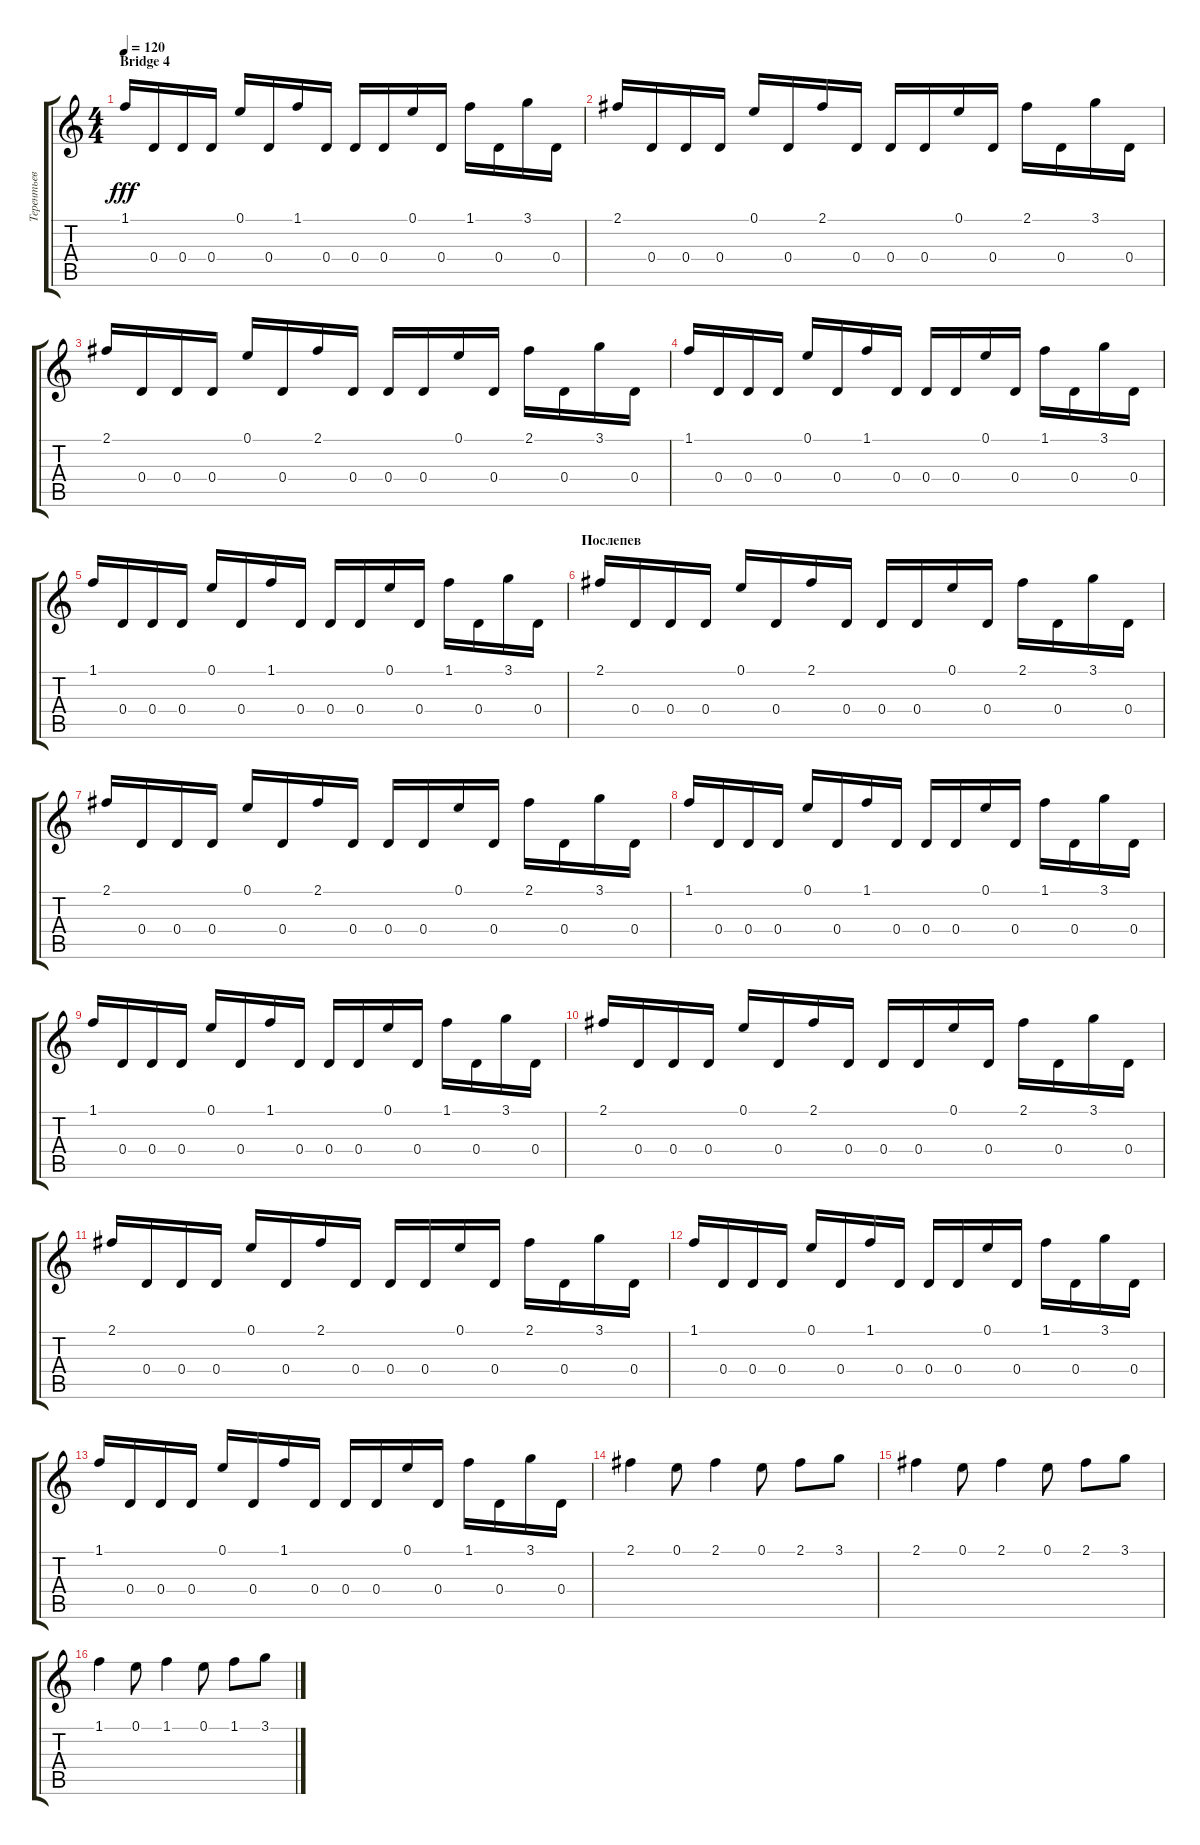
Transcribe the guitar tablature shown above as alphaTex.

\track ("Терентьев" "Терентьев") {instrument overdrivenguitar}
\staff {score tabs}
\tuning (E4 B3 G3 D3 A2 E2) {hide}
\ts (4 4)
\section ("" "Bridge 4")
\tempo 120
\clef g2
\ks c
1.1.16{dy fff} 0.4.16 0.4.16 0.4.16 0.1.16 0.4.16 1.1.16 0.4.16 0.4.16 0.4.16 0.1.16 0.4.16 1.1.16 0.4.16 3.1.16 0.4.16 |
2.1.16 0.4.16 0.4.16 0.4.16 0.1.16 0.4.16 2.1.16 0.4.16 0.4.16 0.4.16 0.1.16 0.4.16 2.1.16 0.4.16 3.1.16 0.4.16 |
2.1.16 0.4.16 0.4.16 0.4.16 0.1.16 0.4.16 2.1.16 0.4.16 0.4.16 0.4.16 0.1.16 0.4.16 2.1.16 0.4.16 3.1.16 0.4.16 |
1.1.16 0.4.16 0.4.16 0.4.16 0.1.16 0.4.16 1.1.16 0.4.16 0.4.16 0.4.16 0.1.16 0.4.16 1.1.16 0.4.16 3.1.16 0.4.16 |
1.1.16 0.4.16 0.4.16 0.4.16 0.1.16 0.4.16 1.1.16 0.4.16 0.4.16 0.4.16 0.1.16 0.4.16 1.1.16 0.4.16 3.1.16 0.4.16 |
\section ("" "Послепев")
2.1.16 0.4.16 0.4.16 0.4.16 0.1.16 0.4.16 2.1.16 0.4.16 0.4.16 0.4.16 0.1.16 0.4.16 2.1.16 0.4.16 3.1.16 0.4.16 |
2.1.16 0.4.16 0.4.16 0.4.16 0.1.16 0.4.16 2.1.16 0.4.16 0.4.16 0.4.16 0.1.16 0.4.16 2.1.16 0.4.16 3.1.16 0.4.16 |
1.1.16 0.4.16 0.4.16 0.4.16 0.1.16 0.4.16 1.1.16 0.4.16 0.4.16 0.4.16 0.1.16 0.4.16 1.1.16 0.4.16 3.1.16 0.4.16 |
1.1.16 0.4.16 0.4.16 0.4.16 0.1.16 0.4.16 1.1.16 0.4.16 0.4.16 0.4.16 0.1.16 0.4.16 1.1.16 0.4.16 3.1.16 0.4.16 |
2.1.16 0.4.16 0.4.16 0.4.16 0.1.16 0.4.16 2.1.16 0.4.16 0.4.16 0.4.16 0.1.16 0.4.16 2.1.16 0.4.16 3.1.16 0.4.16 |
2.1.16 0.4.16 0.4.16 0.4.16 0.1.16 0.4.16 2.1.16 0.4.16 0.4.16 0.4.16 0.1.16 0.4.16 2.1.16 0.4.16 3.1.16 0.4.16 |
1.1.16 0.4.16 0.4.16 0.4.16 0.1.16 0.4.16 1.1.16 0.4.16 0.4.16 0.4.16 0.1.16 0.4.16 1.1.16 0.4.16 3.1.16 0.4.16 |
1.1.16 0.4.16 0.4.16 0.4.16 0.1.16 0.4.16 1.1.16 0.4.16 0.4.16 0.4.16 0.1.16 0.4.16 1.1.16 0.4.16 3.1.16 0.4.16 |
2.1.4 0.1.8 2.1.4 0.1.8 2.1.8 3.1.8 |
2.1.4 0.1.8 2.1.4 0.1.8 2.1.8 3.1.8 |
1.1.4 0.1.8 1.1.4 0.1.8 1.1.8 3.1.8
